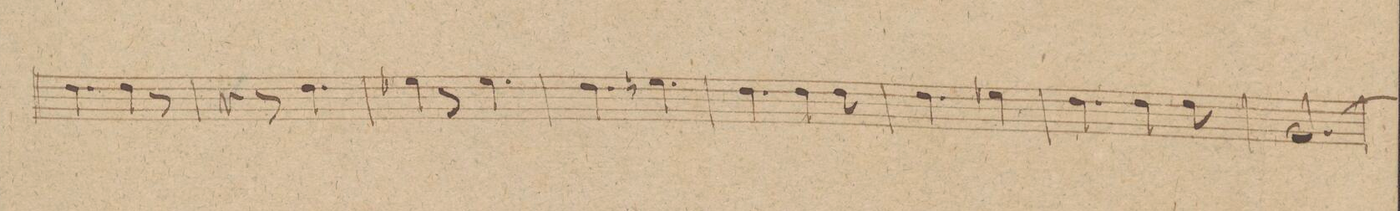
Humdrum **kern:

**kern	**dynam
*I"Corno 1mo in D	*
*clefG2	*
*k[f#c#]	*
*M6/8	*
4.ee\	.
4ee\	.
8r	.
=21	=21
4r	.
8r	.
4.ee\	.
=22	=22
4ff\	.
8r	.
4.ff\	.
=23	=23
4.ee\	.
4.ff#X\	.
=24	=24
4.ee\	.
4ee\	.
8ee\	.
=25	=25
4.ee\	.
4.ff\	.
=26	=26
4.ee\	.
4ee\	.
8ee\	.
=27	=27
[>2.a/	.
=28	=28
*-	*-
